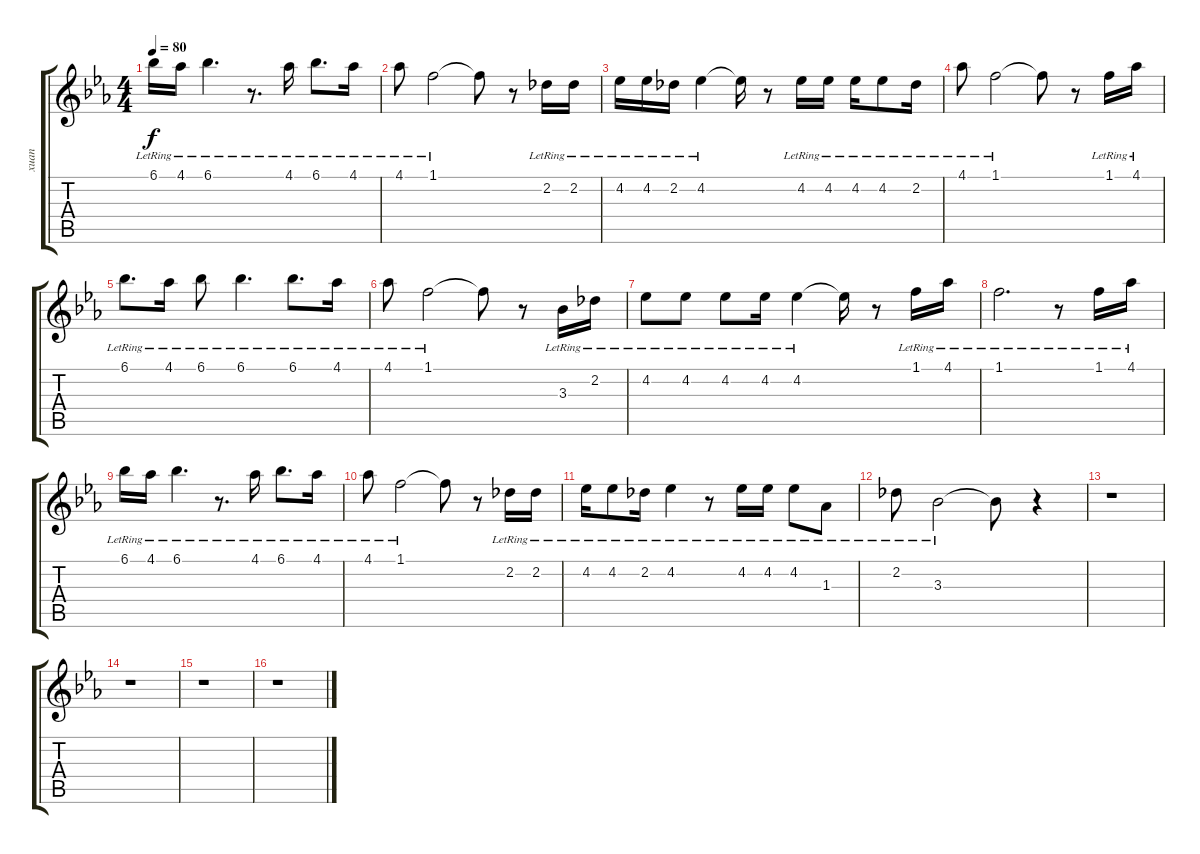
\track ("xuan" "xuan") {instrument acousticguitarsteel}
\staff {score tabs}
\tuning (E4 B3 G3 D3 A2 E2) {hide}
\ts (4 4)
\tempo 80
\clef g2
\ks eb
6.1{lr}.16{dy f} 4.1{lr}.16 6.1{lr}.4{d} r.8{d} 4.1{lr}.16 6.1{lr}.8{d} 4.1{lr}.16 |
4.1{lr}.8 1.1{lr}.2 1.1{t}.8 r.8 2.2{lr}.16 2.2{lr}.16 |
4.2{lr}.16 4.2{lr}.16 2.2{lr}.16 4.2{lr}.4 4.2{t}.16 r.8 4.2{lr}.16 4.2{lr}.16 4.2{lr}.16 4.2{lr}.8 2.2{lr}.16 |
4.1{lr}.8 1.1{lr}.2 1.1{t}.8 r.8 1.1{lr}.16 4.1{lr}.16 |
6.1{lr}.8{d} 4.1{lr}.16 6.1{lr}.8 6.1{lr}.4{d} 6.1{lr}.8{d} 4.1{lr}.16 |
4.1{lr}.8 1.1{lr}.2 1.1{t}.8 r.8 3.3{lr}.16 2.2{lr}.16 |
4.2{lr}.8 4.2{lr}.8 4.2{lr}.8 4.2{lr}.16 4.2{lr}.4 4.2{t}.16 r.8 1.1{lr}.16 4.1{lr}.16 |
1.1{lr}.2{d} r.8 1.1{lr}.16 4.1{lr}.16 |
6.1{lr}.16 4.1{lr}.16 6.1{lr}.4{d} r.8{d} 4.1{lr}.16 6.1{lr}.8{d} 4.1{lr}.16 |
4.1{lr}.8 1.1{lr}.2 1.1{t}.8 r.8 2.2{lr}.16 2.2{lr}.16 |
4.2{lr}.16 4.2{lr}.8 2.2{lr}.16 4.2{lr}.4 r.8 4.2{lr}.16 4.2{lr}.16 4.2{lr}.8 1.3{lr}.8 |
2.2{lr}.8 3.3{lr}.2 3.3{t}.8 r.4 |
r.1 |
r.1 |
r.1 |
r.1
